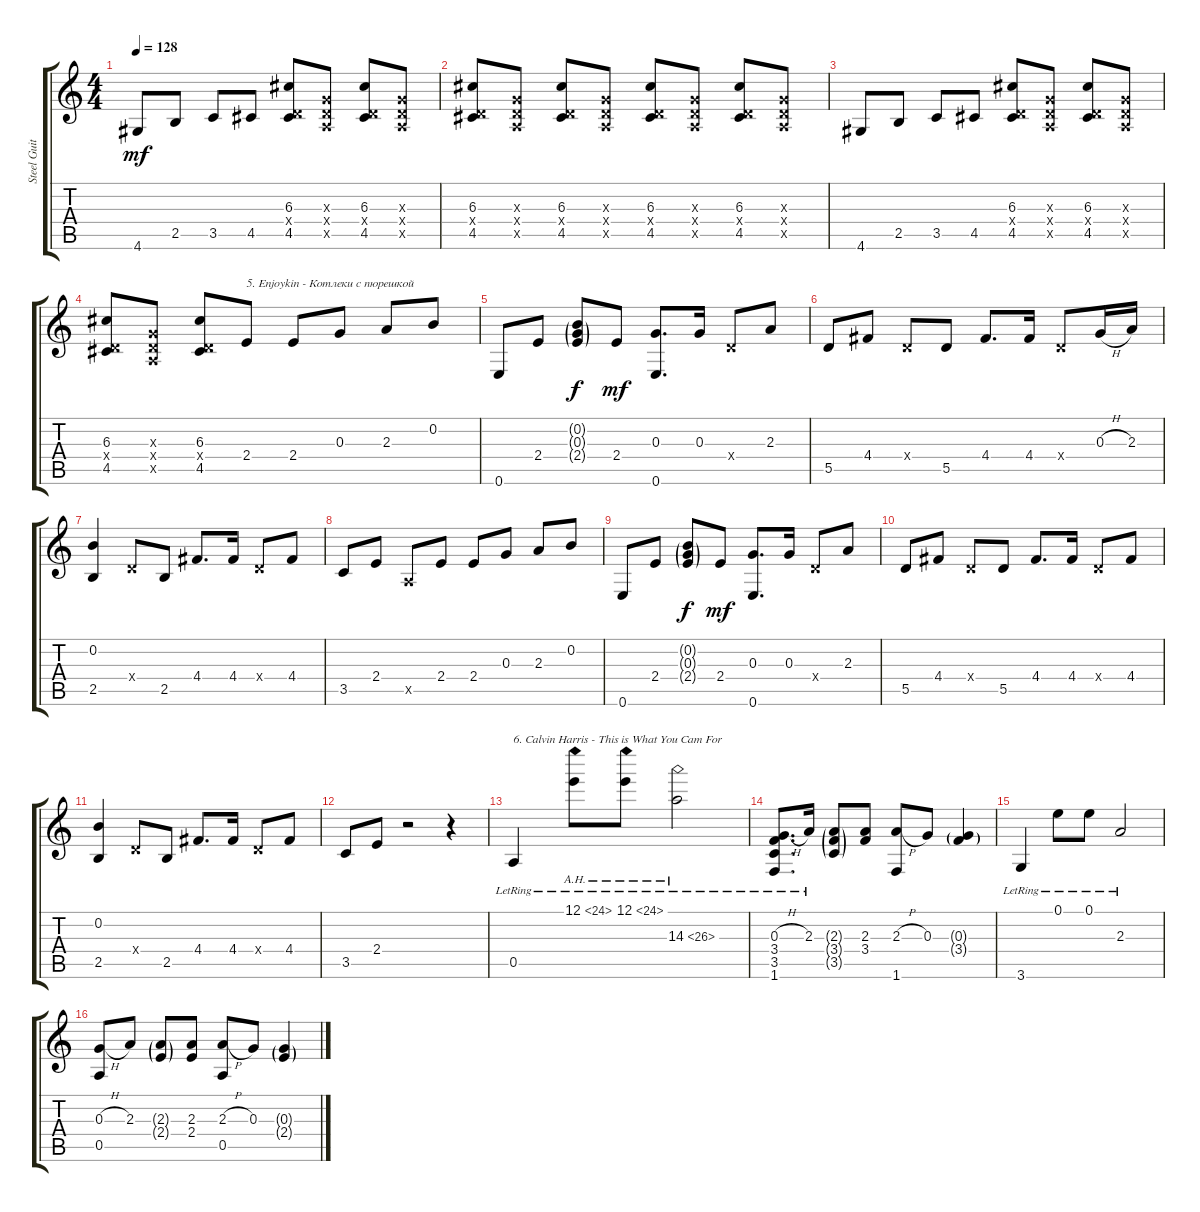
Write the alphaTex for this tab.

\track ("Steel Guitar" "Steel Guit") {instrument acousticguitarsteel}
\staff {score tabs}
\tuning (E4 B3 G3 D3 A2 E2) {hide}
\ts (4 4)
\tempo 128
\clef g2
\ks c
4.6.8{dy mf} 2.5.8 3.5.8 4.5.8 (6.3 0.4{x} 4.5).8 (0.3{x} 0.4{x} 0.5{x}).8 (6.3 0.4{x} 4.5).8 (0.3{x} 0.4{x} 0.5{x}).8 |
(6.3 0.4{x} 4.5).8 (0.3{x} 0.4{x} 0.5{x}).8 (6.3 0.4{x} 4.5).8 (0.3{x} 0.4{x} 0.5{x}).8 (6.3 0.4{x} 4.5).8 (0.3{x} 0.4{x} 0.5{x}).8 (6.3 0.4{x} 4.5).8 (0.3{x} 0.4{x} 0.5{x}).8 |
4.6.8 2.5.8 3.5.8 4.5.8 (6.3 0.4{x} 4.5).8 (0.3{x} 0.4{x} 0.5{x}).8 (6.3 0.4{x} 4.5).8 (0.3{x} 0.4{x} 0.5{x}).8 |
(6.3 0.4{x} 4.5).8 (0.3{x} 0.4{x} 0.5{x}).8 (6.3 0.4{x} 4.5).8 2.4.8{txt "5. Enjoykin - Котлеки с пюрешкой"} 2.4.8 0.3.8 2.3.8 0.2.8 |
0.6.8 2.4.8 (0.2{g} 0.3{g} 2.4{g}).8{dy f} 2.4.8{dy mf} (0.3 0.6).8{d} 0.3.16 0.4{x}.8 2.3.8 |
5.5.8 4.4.8 0.4{x}.8 5.5.8 4.4.8{d} 4.4.16 0.4{x}.8 0.3{h}.16 2.3.16 |
(0.2 2.5).4 0.4{x}.8 2.5.8 4.4.8{d} 4.4.16 0.4{x}.8 4.4.8 |
3.5.8 2.4.8 0.5{x}.8 2.4.8 2.4.8 0.3.8 2.3.8 0.2.8 |
0.6.8 2.4.8 (0.2{g} 0.3{g} 2.4{g}).8{dy f} 2.4.8{dy mf} (0.3 0.6).8{d} 0.3.16 0.4{x}.8 2.3.8 |
5.5.8 4.4.8 0.4{x}.8 5.5.8 4.4.8{d} 4.4.16 0.4{x}.8 4.4.8 |
(0.2 2.5).4 0.4{x}.8 2.5.8 4.4.8{d} 4.4.16 0.4{x}.8 4.4.8 |
3.5.8 2.4.8 r.2 r.4 |
0.5{lr}.4{txt "6. Calvin Harris - This is What You Cam For"} 12.1{ah 12 lr}.8 12.1{ah 12 lr}.8 14.3{ah 12 lr}.2 |
(0.3{h lr} 3.4{lr} 3.5{lr} 1.6{lr}).8{d} 2.3{lr}.16 (2.3{g} 3.4{g} 3.5{g}).8 (2.3 3.4).8 (2.3{h} 1.6).8 0.3.8 (0.3{g} 3.4{g}).4 |
3.6{lr}.4 0.1{lr}.8 0.1{lr}.8 2.3{lr}.2 |
(0.3{h} 0.5).8 2.3.8 (2.3{g} 2.4{g}).8 (2.3 2.4).8 (2.3{h} 0.5).8 0.3.8 (0.3{g} 2.4{g}).4
